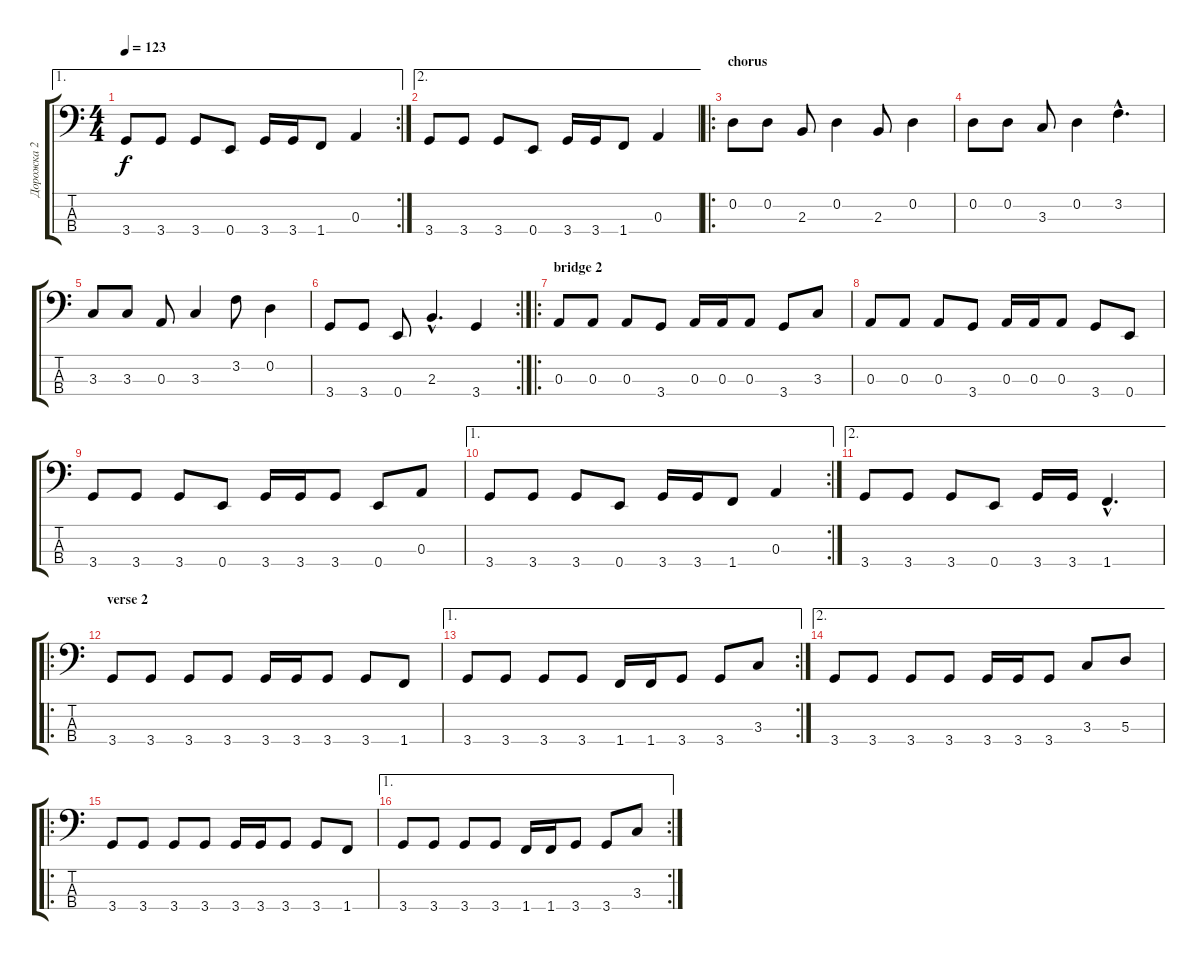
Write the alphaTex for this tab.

\track ("Дорожка 2" "Дорожка 2") {instrument electricbasspick}
\staff {score tabs}
\tuning (G2 D2 A1 E1) {hide}
\ae 1
\rc 2
\ts (4 4)
\tempo 123
\clef f4
\ks c
3.4.8{dy f} 3.4.8 3.4.8 0.4.8 3.4.16 3.4.16 1.4.8 0.3.4 |
\ae 2
3.4.8 3.4.8 3.4.8 0.4.8 3.4.16 3.4.16 1.4.8 0.3.4 |
\ro
\section ("" "chorus")
0.2.8 0.2.8 2.3.8 0.2.4 2.3.8 0.2.4 |
0.2.8 0.2.8 3.3.8 0.2.4 3.2{hac}.4{d} |
3.3.8 3.3.8 0.3.8 3.3.4 3.2.8 0.2.4 |
\rc 2
3.4.8 3.4.8 0.4.8 2.3{hac}.4{d} 3.4.4 |
\ro
\section ("" "bridge 2")
0.3.8 0.3.8 0.3.8 3.4.8 0.3.16 0.3.16 0.3.8 3.4.8 3.3.8 |
0.3.8 0.3.8 0.3.8 3.4.8 0.3.16 0.3.16 0.3.8 3.4.8 0.4.8 |
3.4.8 3.4.8 3.4.8 0.4.8 3.4.16 3.4.16 3.4.8 0.4.8 0.3.8 |
\ae 1
\rc 2
3.4.8 3.4.8 3.4.8 0.4.8 3.4.16 3.4.16 1.4.8 0.3.4 |
\ae 2
3.4.8 3.4.8 3.4.8 0.4.8 3.4.16 3.4.16 1.4{hac}.4{d} |
\ro
\section ("" "verse 2")
3.4.8 3.4.8 3.4.8 3.4.8 3.4.16 3.4.16 3.4.8 3.4.8 1.4.8 |
\ae 1
\rc 2
3.4.8 3.4.8 3.4.8 3.4.8 1.4.16 1.4.16 3.4.8 3.4.8 3.3.8 |
\ae 2
3.4.8 3.4.8 3.4.8 3.4.8 3.4.16 3.4.16 3.4.8 3.3.8 5.3.8 |
\ro
3.4.8 3.4.8 3.4.8 3.4.8 3.4.16 3.4.16 3.4.8 3.4.8 1.4.8 |
\ae 1
\rc 2
3.4.8 3.4.8 3.4.8 3.4.8 1.4.16 1.4.16 3.4.8 3.4.8 3.3.8
